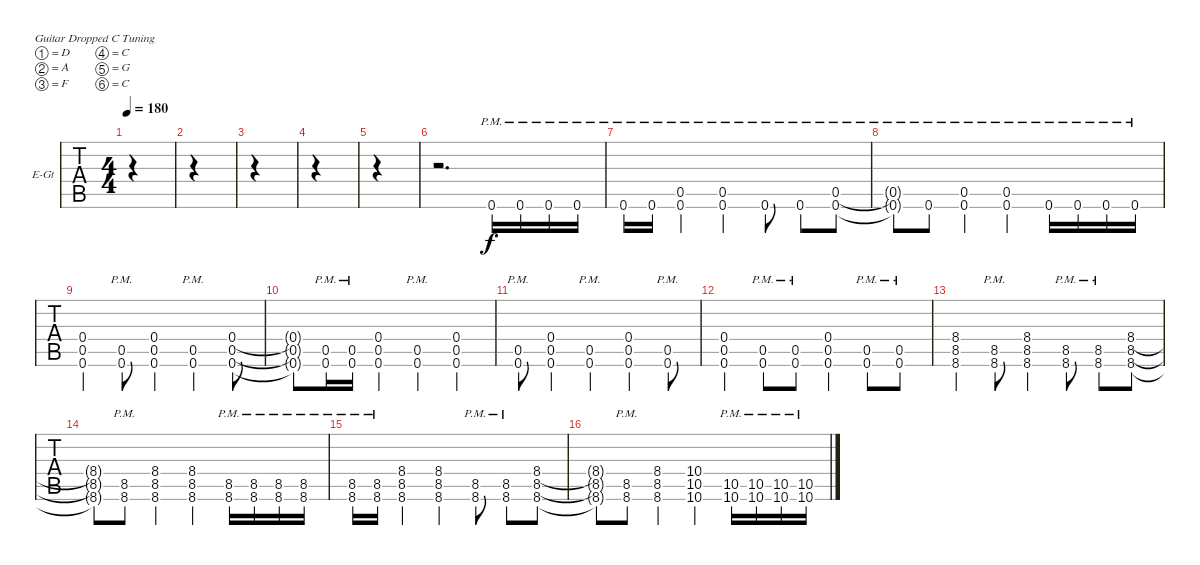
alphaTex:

\defaultSystemsLayout 4
\bracketExtendMode groupsimilarinstruments
\firstSystemTrackNameOrientation horizontal
\otherSystemsTrackNameOrientation horizontal
\track ("Rhythm Guitar Left" "E-Gt") {instrument distortionguitar}
\staff {tabs}
\tuning (D4 A3 F3 C3 G2 C2)
\ts (4 4)
\tempo 180
\clef g2
\ks c
|
|
|
|
|
r.2{d} 0.6{pm}.16 0.6{pm}.16 0.6{pm}.16 0.6{pm}.16 |
0.6{pm}.16 0.6{pm}.16 (0.6{pm} 0.5{pm}).4 (0.6{pm} 0.5{pm}).4 0.6{pm}.8 0.6{pm}.8 (0.6{pm} 0.5{pm}).8 |
(0.5{pm t} 0.6{pm t}).8 0.6{pm}.8 (0.6{pm} 0.5{pm}).4 (0.6{pm} 0.5{pm}).4 0.6{pm}.16 0.6{pm}.16 0.6{pm}.16 0.6{pm}.16 |
(0.6 0.5 0.4).4 (0.6{pm} 0.5{pm}).8 (0.6 0.5 0.4).4 (0.6{pm} 0.5{pm}).4 (0.6 0.5 0.4).8 |
(0.6{t} 0.5{t} 0.4{t}).8 (0.6{pm} 0.5{pm}).16 (0.6{pm} 0.5{pm}).16 (0.6 0.5 0.4).4 (0.6{pm} 0.5{pm}).4 (0.6 0.5 0.4).4 |
(0.6 0.5{pm}).8 (0.6 0.5 0.4).4 (0.6{pm} 0.5{pm}).4 (0.6 0.5 0.4).4 (0.6{pm} 0.5{pm}).8 |
(0.6 0.5 0.4).4 (0.6{pm} 0.5{pm}).8 (0.6{pm} 0.5{pm}).8 (0.6 0.5 0.4).4 (0.6{pm} 0.5{pm}).8 (0.6{pm} 0.5{pm}).8 |
(8.6 8.5 8.4).4 (8.6{pm} 8.5{pm}).8 (8.6 8.5 8.4).4 (8.6{pm} 8.5{pm}).8 (8.6{pm} 8.5{pm}).8 (8.6 8.5 8.4).8 |
(8.6{t} 8.5{t} 8.4{t}).8 (8.6{pm} 8.5{pm}).8 (8.6 8.5 8.4).4 (8.6 8.5 8.4).4 (8.6{pm} 8.5{pm}).16 (8.6{pm} 8.5{pm}).16 (8.6{pm} 8.5{pm}).16 (8.6{pm} 8.5{pm}).16 |
(8.6{pm} 8.5{pm}).16 (8.6{pm} 8.5{pm}).16 (8.6 8.5 8.4).4 (8.6 8.5 8.4).4 (8.6{pm} 8.5{pm}).8 (8.6{pm} 8.5{pm}).8 (8.6 8.5 8.4).8 |
(8.4{t} 8.5{t} 8.6{t}).8 (8.6{pm} 8.5{pm}).8 (8.6 8.5 8.4).4 (10.6 10.5 10.4).4 (10.6{pm} 10.5{pm}).16 (10.6{pm} 10.5{pm}).16 (10.6{pm} 10.5{pm}).16 (10.6{pm} 10.5{pm}).16
